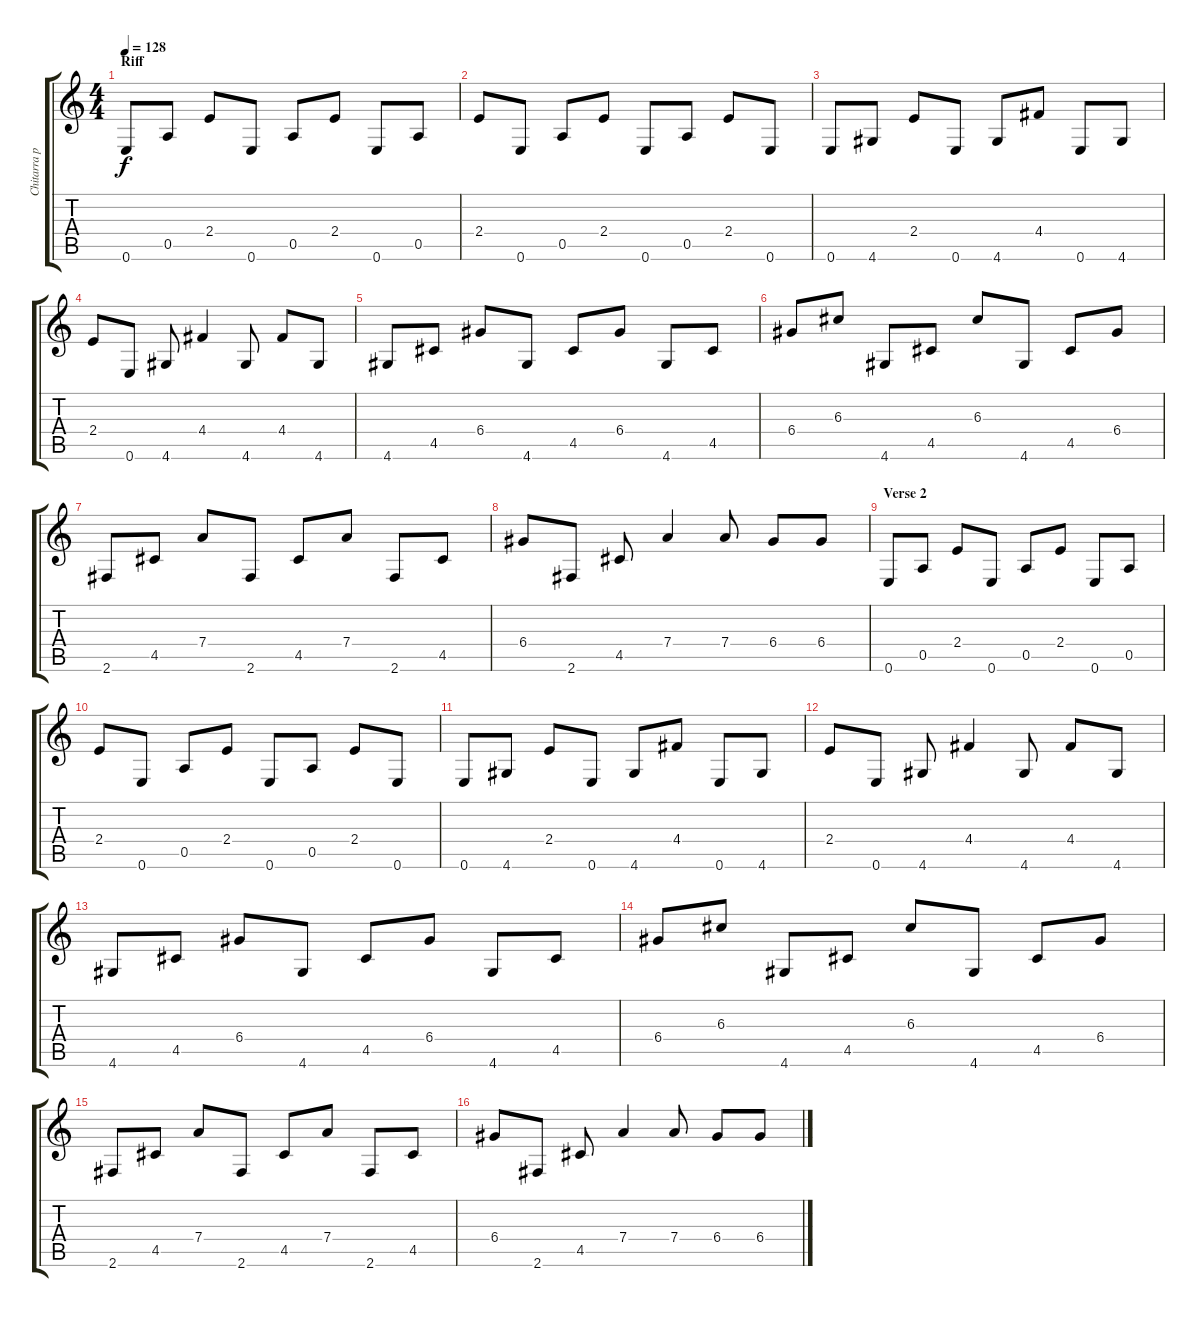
\track ("Chitarra pulita" "Chitarra p") {instrument electricguitarjazz}
\staff {score tabs}
\tuning (E4 B3 G3 D3 A2 E2) {hide}
\ts (4 4)
\section ("" "Riff")
\tempo 128
\clef g2
\ks c
0.6.8{dy f} 0.5.8 2.4.8 0.6.8 0.5.8 2.4.8 0.6.8 0.5.8 |
2.4.8 0.6.8 0.5.8 2.4.8 0.6.8 0.5.8 2.4.8 0.6.8 |
0.6.8 4.6.8 2.4.8 0.6.8 4.6.8 4.4.8 0.6.8 4.6.8 |
2.4.8 0.6.8 4.6.8 4.4.4 4.6.8 4.4.8 4.6.8 |
4.6.8 4.5.8 6.4.8 4.6.8 4.5.8 6.4.8 4.6.8 4.5.8 |
6.4.8 6.3.8 4.6.8 4.5.8 6.3.8 4.6.8 4.5.8 6.4.8 |
2.6.8 4.5.8 7.4.8 2.6.8 4.5.8 7.4.8 2.6.8 4.5.8 |
6.4.8 2.6.8 4.5.8 7.4.4 7.4.8 6.4.8 6.4.8 |
\section ("" "Verse 2")
0.6.8 0.5.8 2.4.8 0.6.8 0.5.8 2.4.8 0.6.8 0.5.8 |
2.4.8 0.6.8 0.5.8 2.4.8 0.6.8 0.5.8 2.4.8 0.6.8 |
0.6.8 4.6.8 2.4.8 0.6.8 4.6.8 4.4.8 0.6.8 4.6.8 |
2.4.8 0.6.8 4.6.8 4.4.4 4.6.8 4.4.8 4.6.8 |
4.6.8 4.5.8 6.4.8 4.6.8 4.5.8 6.4.8 4.6.8 4.5.8 |
6.4.8 6.3.8 4.6.8 4.5.8 6.3.8 4.6.8 4.5.8 6.4.8 |
2.6.8 4.5.8 7.4.8 2.6.8 4.5.8 7.4.8 2.6.8 4.5.8 |
6.4.8 2.6.8 4.5.8 7.4.4 7.4.8 6.4.8 6.4.8
